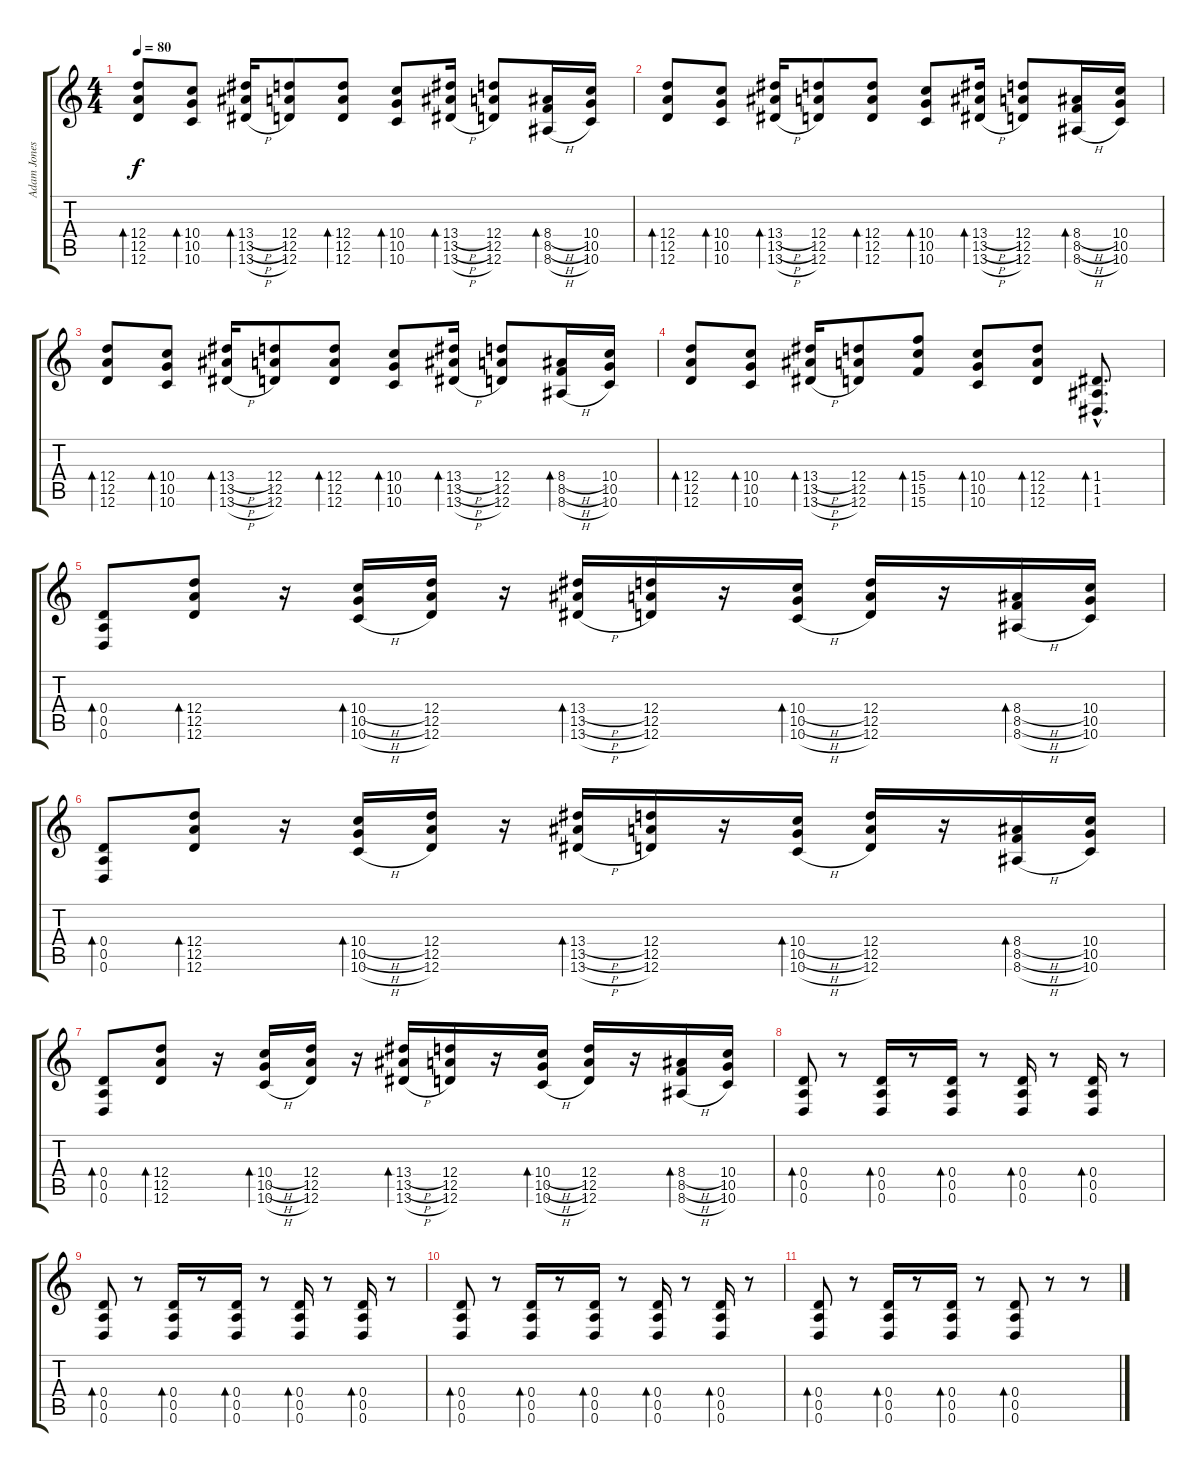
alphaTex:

\track ("Adam Jones (left)" "Adam Jones") {instrument overdrivenguitar}
\staff {score tabs}
\tuning (E4 B3 G3 D3 A2 D2) {hide}
\ts (4 4)
\tempo 80
\clef g2
\ks c
(12.4 12.5 12.6).8{bd 30 dy f} (10.4 10.5 10.6).8{bd 30} (13.4{h} 13.5{h} 13.6{h}).16{bd 30} (12.4 12.5 12.6).8 (12.4 12.5 12.6).8{bd 30} (10.4 10.5 10.6).8{bd 30} (13.4{h} 13.5{h} 13.6{h}).16{bd 30} (12.4 12.5 12.6).8 (8.4{h} 8.5{h} 8.6{h}).16{bd 30} (10.4 10.5 10.6).16 |
(12.4 12.5 12.6).8{bd 30} (10.4 10.5 10.6).8{bd 30} (13.4{h} 13.5{h} 13.6{h}).16{bd 30} (12.4 12.5 12.6).8 (12.4 12.5 12.6).8{bd 30} (10.4 10.5 10.6).8{bd 30} (13.4{h} 13.5{h} 13.6{h}).16{bd 30} (12.4 12.5 12.6).8 (8.4{h} 8.5{h} 8.6{h}).16{bd 30} (10.4 10.5 10.6).16 |
(12.4 12.5 12.6).8{bd 30} (10.4 10.5 10.6).8{bd 30} (13.4{h} 13.5{h} 13.6{h}).16{bd 30} (12.4 12.5 12.6).8 (12.4 12.5 12.6).8{bd 30} (10.4 10.5 10.6).8{bd 30} (13.4{h} 13.5{h} 13.6{h}).16{bd 30} (12.4 12.5 12.6).8 (8.4{h} 8.5{h} 8.6{h}).16{bd 30} (10.4 10.5 10.6).16 |
(12.4 12.5 12.6).8{bd 30} (10.4 10.5 10.6).8{bd 30} (13.4{h} 13.5{h} 13.6{h}).16{bd 30} (12.4 12.5 12.6).8 (15.4 15.5 15.6).8{bd 30} (10.4 10.5 10.6).8{bd 30} (12.4 12.5 12.6).8{bd 30} (1.4{hac} 1.5{hac} 1.6{hac}).8{d bd 30} |
(0.4 0.5 0.6).8{bd 30} (12.4 12.5 12.6).8{bd 30} r.16 (10.4{h} 10.5{h} 10.6{h}).16{bd 30} (12.4 12.5 12.6).16 r.16 (13.4{h} 13.5{h} 13.6{h}).16{bd 30} (12.4 12.5 12.6).16 r.16 (10.4{h} 10.5{h} 10.6{h}).16{bd 30} (12.4 12.5 12.6).16 r.16 (8.4{h} 8.5{h} 8.6{h}).16{bd 30} (10.4 10.5 10.6).16 |
(0.4 0.5 0.6).8{bd 30} (12.4 12.5 12.6).8{bd 30} r.16 (10.4{h} 10.5{h} 10.6{h}).16{bd 30} (12.4 12.5 12.6).16 r.16 (13.4{h} 13.5{h} 13.6{h}).16{bd 30} (12.4 12.5 12.6).16 r.16 (10.4{h} 10.5{h} 10.6{h}).16{bd 30} (12.4 12.5 12.6).16 r.16 (8.4{h} 8.5{h} 8.6{h}).16{bd 30} (10.4 10.5 10.6).16 |
(0.4 0.5 0.6).8{bd 30} (12.4 12.5 12.6).8{bd 30} r.16 (10.4{h} 10.5{h} 10.6{h}).16{bd 30} (12.4 12.5 12.6).16 r.16 (13.4{h} 13.5{h} 13.6{h}).16{bd 30} (12.4 12.5 12.6).16 r.16 (10.4{h} 10.5{h} 10.6{h}).16{bd 30} (12.4 12.5 12.6).16 r.16 (8.4{h} 8.5{h} 8.6{h}).16{bd 30} (10.4 10.5 10.6).16 |
(0.4 0.5 0.6).8{bd 30} r.8 (0.4 0.5 0.6).16{bd 30} r.8 (0.4 0.5 0.6).16{bd 30} r.8 (0.4 0.5 0.6).16{bd 30} r.8 (0.4 0.5 0.6).16{bd 30} r.8 |
(0.4 0.5 0.6).8{bd 30} r.8 (0.4 0.5 0.6).16{bd 30} r.8 (0.4 0.5 0.6).16{bd 30} r.8 (0.4 0.5 0.6).16{bd 30} r.8 (0.4 0.5 0.6).16{bd 30} r.8 |
(0.4 0.5 0.6).8{bd 30} r.8 (0.4 0.5 0.6).16{bd 30} r.8 (0.4 0.5 0.6).16{bd 30} r.8 (0.4 0.5 0.6).16{bd 30} r.8 (0.4 0.5 0.6).16{bd 30} r.8 |
(0.4 0.5 0.6).8{bd 30} r.8 (0.4 0.5 0.6).16{bd 30} r.8 (0.4 0.5 0.6).16{bd 30} r.8 (0.4 0.5 0.6).8{bd 30} r.8 r.8
